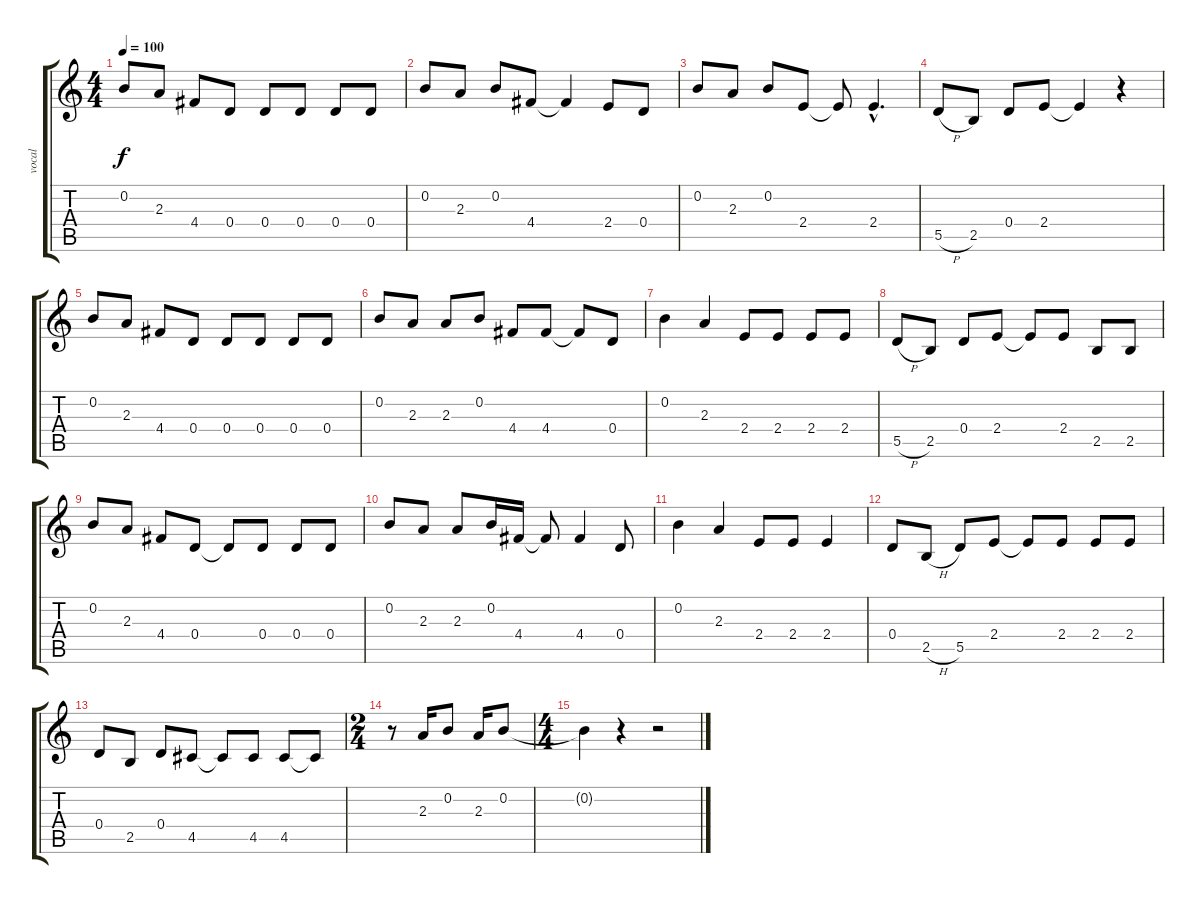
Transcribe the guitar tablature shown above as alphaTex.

\track ("vocal" "vocal") {instrument distortionguitar}
\staff {score tabs}
\tuning (E4 B3 G3 D3 A2 E2) {hide}
\ts (4 4)
\tempo 100
\clef g2
\ks c
0.2.8{dy f} 2.3.8 4.4.8 0.4.8 0.4.8 0.4.8 0.4.8 0.4.8 |
0.2.8 2.3.8 0.2.8 4.4.8 4.4{t}.4 2.4.8 0.4.8 |
0.2.8 2.3.8 0.2.8 2.4.8 2.4{t}.8 2.4{hac}.4{d} |
5.5{h}.8 2.5.8 0.4.8 2.4.8 2.4{t}.4 r.4 |
0.2.8 2.3.8 4.4.8 0.4.8 0.4.8 0.4.8 0.4.8 0.4.8 |
0.2.8 2.3.8 2.3.8 0.2.8 4.4.8 4.4.8 4.4{t}.8 0.4.8 |
0.2.4 2.3.4 2.4.8 2.4.8 2.4.8 2.4.8 |
5.5{h}.8 2.5.8 0.4.8 2.4.8 2.4{t}.8 2.4.8 2.5.8 2.5.8 |
0.2.8 2.3.8 4.4.8 0.4.8 0.4{t}.8 0.4.8 0.4.8 0.4.8 |
0.2.8 2.3.8 2.3.8 0.2.16 4.4.16 4.4{t}.8 4.4.4 0.4.8 |
0.2.4 2.3.4 2.4.8 2.4.8 2.4.4 |
0.4.8 2.5{h}.8 5.5.8 2.4.8 2.4{t}.8 2.4.8 2.4.8 2.4.8 |
0.4.8 2.5.8 0.4.8 4.5.8 4.5{t}.8 4.5.8 4.5.8 4.5{t}.8 |
\ts (2 4)
r.8 2.3.16 0.2.8 2.3.16 0.2.8 |
\ts (4 4)
0.2{t}.4 r.4 r.2
